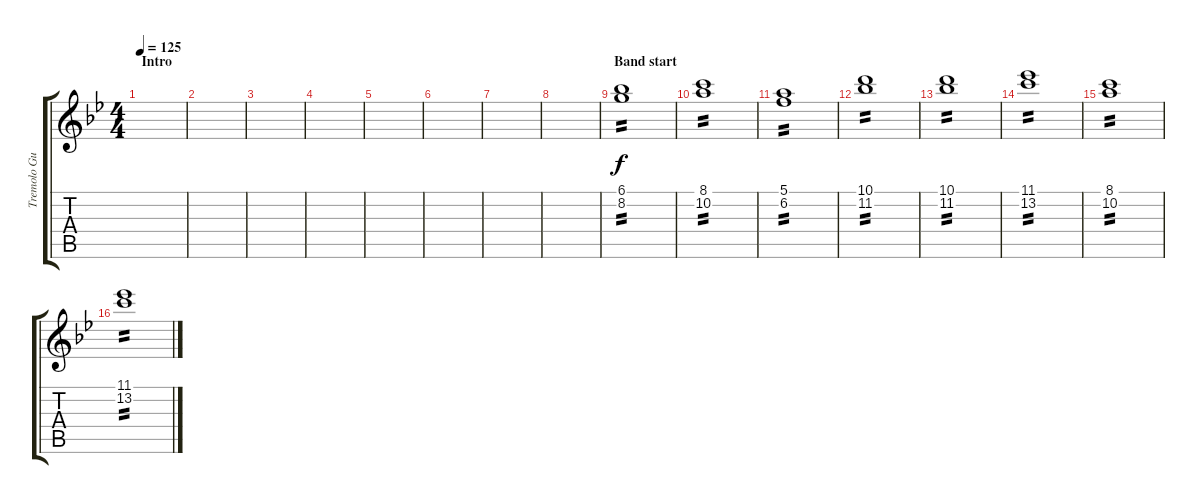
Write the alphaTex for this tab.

\track ("Tremolo Guitar" "Tremolo Gu") {instrument overdrivenguitar}
\staff {score tabs}
\tuning (E4 B3 G3 D3 A2 E2) {hide}
\ts (4 4)
\section ("" "Intro")
\tempo 125
\clef g2
\ks gminor
|
|
|
|
|
|
|
|
\section ("" "Band start")
(6.1 8.2).1{tp 2} |
(8.1 10.2).1{tp 2} |
(5.1 6.2).1{tp 2} |
(10.1 11.2).1{tp 2} |
(10.1 11.2).1{tp 2} |
(11.1 13.2).1{tp 2} |
(8.1 10.2).1{tp 2} |
(11.1 13.2).1{tp 2}
